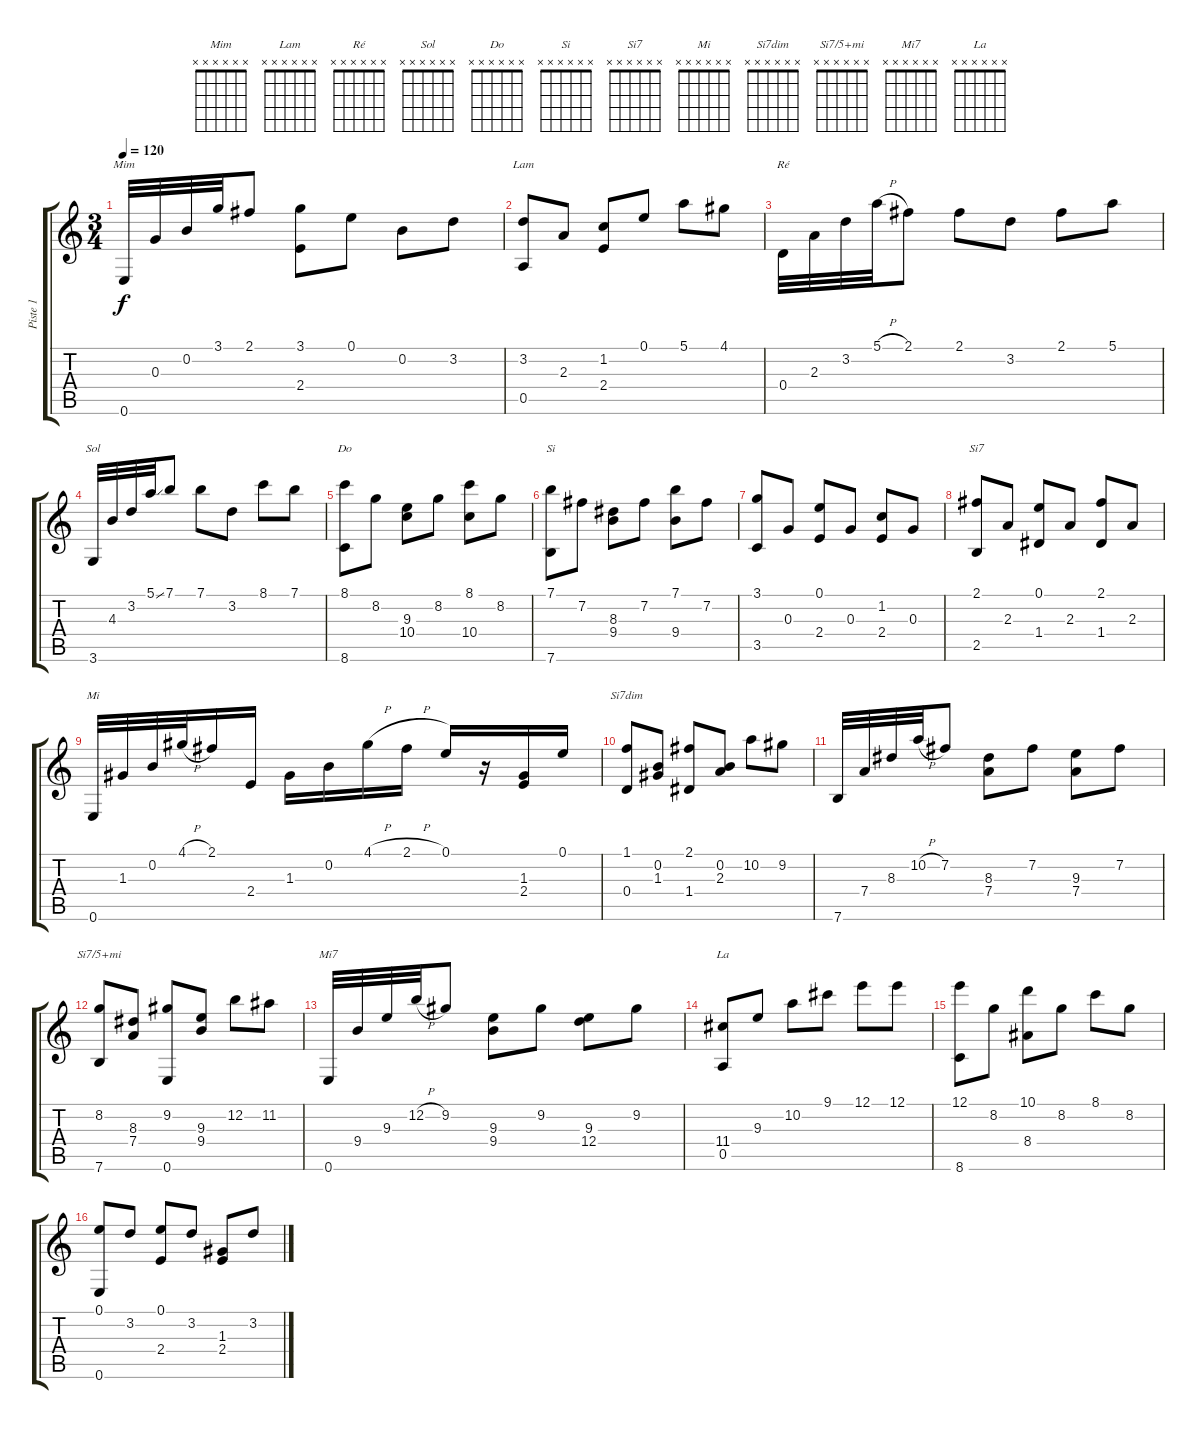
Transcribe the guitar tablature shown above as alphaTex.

\track ("Piste 1" "Piste 1") {instrument acousticguitarsteel}
\staff {score tabs}
\tuning (E4 B3 G3 D3 A2 E2) {hide}
\chord ("Mim" x x x x x x) {firstfret 0}
\chord ("Lam" x x x x x x) {firstfret 0}
\chord ("Ré" x x x x x x) {firstfret 0}
\chord ("Sol" x x x x x x) {firstfret 0}
\chord ("Do" x x x x x x) {firstfret 0}
\chord ("Si" x x x x x x) {firstfret 0}
\chord ("Si7" x x x x x x) {firstfret 0}
\chord ("Mi" x x x x x x) {firstfret 0}
\chord ("Si7dim" x x x x x x) {firstfret 0}
\chord ("Si7/5+mi" x x x x x x) {firstfret 0}
\chord ("Mi7" x x x x x x) {firstfret 0}
\chord ("La" x x x x x x) {firstfret 0}
\ts (3 4)
\tempo 120
\clef g2
\ks c
0.6.32{ch "Mim" dy f} 0.3.32 0.2.32 3.1.32 2.1.8 (3.1 2.4).8 0.1.8 0.2.8 3.2.8 |
(3.2 0.5).8{ch "Lam"} 2.3.8 (1.2 2.4).8 0.1.8 5.1.8 4.1.8 |
0.4.32{ch "Ré"} 2.3.32 3.2.32 5.1{h}.32 2.1.8 2.1.8 3.2.8 2.1.8 5.1.8 |
3.6.32{ch "Sol"} 4.3.32 3.2.32 5.1{ss}.32 7.1.8 7.1.8 3.2.8 8.1.8 7.1.8 |
(8.1 8.6).8{ch "Do"} 8.2.8 (9.3 10.4).8 8.2.8 (8.1 10.4).8 8.2.8 |
(7.1 7.6).8{ch "Si"} 7.2.8 (8.3 9.4).8 7.2.8 (7.1 9.4).8 7.2.8 |
(3.1 3.5).8 0.3.8 (0.1 2.4).8 0.3.8 (1.2 2.4).8 0.3.8 |
(2.1 2.5).8{ch "Si7"} 2.3.8 (0.1 1.4).8 2.3.8 (2.1 1.4).8 2.3.8 |
0.6.32{ch "Mi"} 1.3.32 0.2.32 4.1{h}.32 2.1.16 2.4.16 1.3.16 0.2.16 4.1{h}.16 2.1{h}.16 0.1.16 r.16 (1.3 2.4).16 0.1.16 |
(1.1 0.4).8{ch "Si7dim"} (0.2 1.3).8 (2.1 1.4).8 (0.2 2.3).8 10.2.8 9.2.8 |
7.6.32 7.4.32 8.3.32 10.2{h}.32 7.2.8 (8.3 7.4).8 7.2.8 (9.3 7.4).8 7.2.8 |
(8.2 7.6).8{ch "Si7/5+mi"} (8.3 7.4).8 (9.2 0.6).8 (9.3 9.4).8 12.2.8 11.2.8 |
0.6.32{ch "Mi7"} 9.4.32 9.3.32 12.2{h}.32 9.2.8 (9.3 9.4).8 9.2.8 (9.3 12.4).8 9.2.8 |
(11.4 0.5).8{ch "La"} 9.3.8 10.2.8 9.1.8 12.1.8 12.1.8 |
(12.1 8.6).8 8.2.8 (10.1 8.4).8 8.2.8 8.1.8 8.2.8 |
(0.1 0.6).8 3.2.8 (0.1 2.4).8 3.2.8 (1.3 2.4).8 3.2.8
